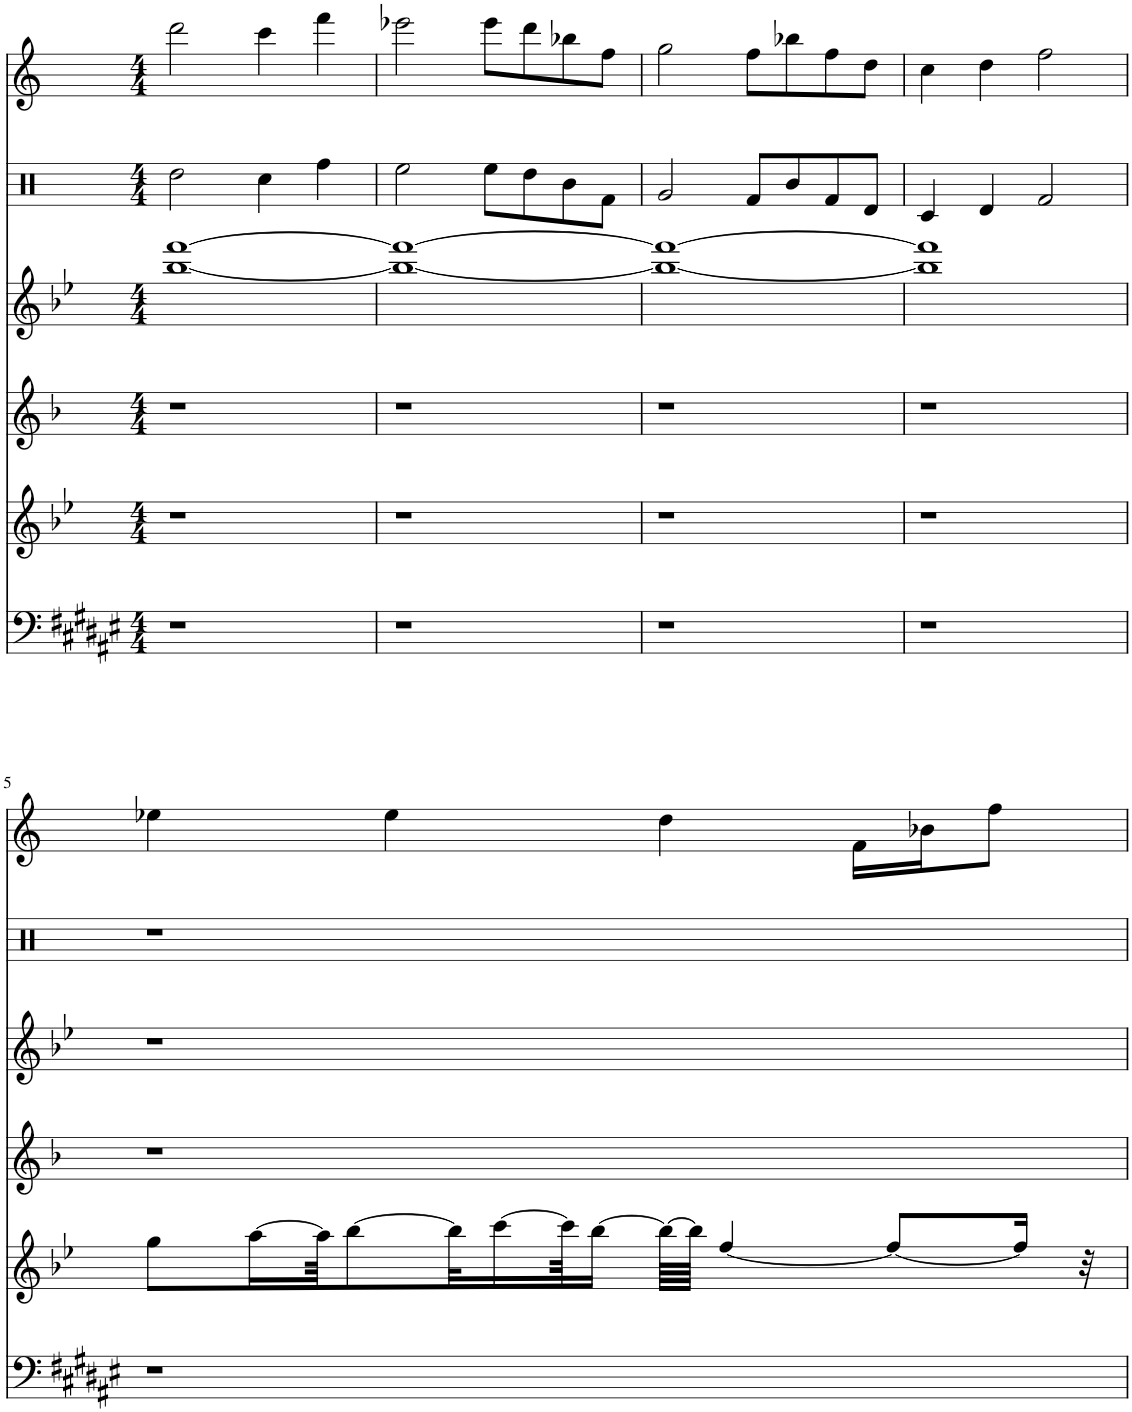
**kern	**kern	**kern	**kern	**kern	**kern
*part6	*part5	*part4	*part3	*part2	*part1
*staff6	*staff5	*staff4	*staff3	*staff2	*staff1
*I"Electric Piano	*I"Piano	*I"Piano	*I"Piano	*I"Piano	*I"Piano
*I'E.Pno	*I'Pno	*I'Pno	*I'Pno	*I'Pno	*I'Pno
*clefF4	*clefG2	*clefG2	*clefG2	*clefX	*clefG2
*k[f#c#g#d#a#e#]	*k[b-e-]	*k[b-]	*k[b-e-]	*k[]	*k[]
*M4/4	*M4/4	*M4/4	*M4/4	*M4/4	*M4/4
=1	=1	=1	=1	=1	=1
1r	1r	1r	[1bb- [1fff	2dd\	2ddd\
.	.	.	.	4cc\	4ccc\
.	.	.	.	4ff\	4fff\
=2	=2	=2	=2	=2	=2
1r	1r	1r	1bb-_ 1fff_	2ee\	2eee-X\
.	.	.	.	8ee\L	8eee-\L
.	.	.	.	8dd\	8ddd\
.	.	.	.	8b\	8bb-X\
.	.	.	.	8f\J	8ff\J
=3	=3	=3	=3	=3	=3
1r	1r	1r	1bb-_ 1fff_	2g/	2gg\
.	.	.	.	8f/L	8ff\L
.	.	.	.	8b/	8bb-X\
.	.	.	.	8f/	8ff\
.	.	.	.	8d/J	8dd\J
=4	=4	=4	=4	=4	=4
1r	1r	1r	1bb-] 1fff]	4c/	4cc\
.	.	.	.	4d/	4dd\
.	.	.	.	2f/	2ff\
!!LO:LB:g=z
=5	=5	=5	=5	=5	=5
1r	8gg\L	1r	1r	1r	4ee-X\
.	[16aa\L	.	.	.	.
.	64aa\JKK]	.	.	.	.
.	[8bb-\	.	.	.	.
.	.	.	.	.	4ee-\
.	32bb-\KL]	.	.	.	.
.	[16ccc\	.	.	.	.
.	64ccc\KK]	.	.	.	.
.	[16bb-\JJ	.	.	.	.
.	64bb-\LLLL_	.	.	.	4dd\
.	64bb-\JJJJ]	.	.	.	.
.	[4ff/	.	.	.	.
.	.	.	.	.	16f\LL
.	8ff/L_	.	.	.	.
.	.	.	.	.	16b-X\J
.	.	.	.	.	8ff\J
.	16ff/Jk]	.	.	.	.
.	32r	.	.	.	.
=	=	=	=	=	=
*-	*-	*-	*-	*-	*-
